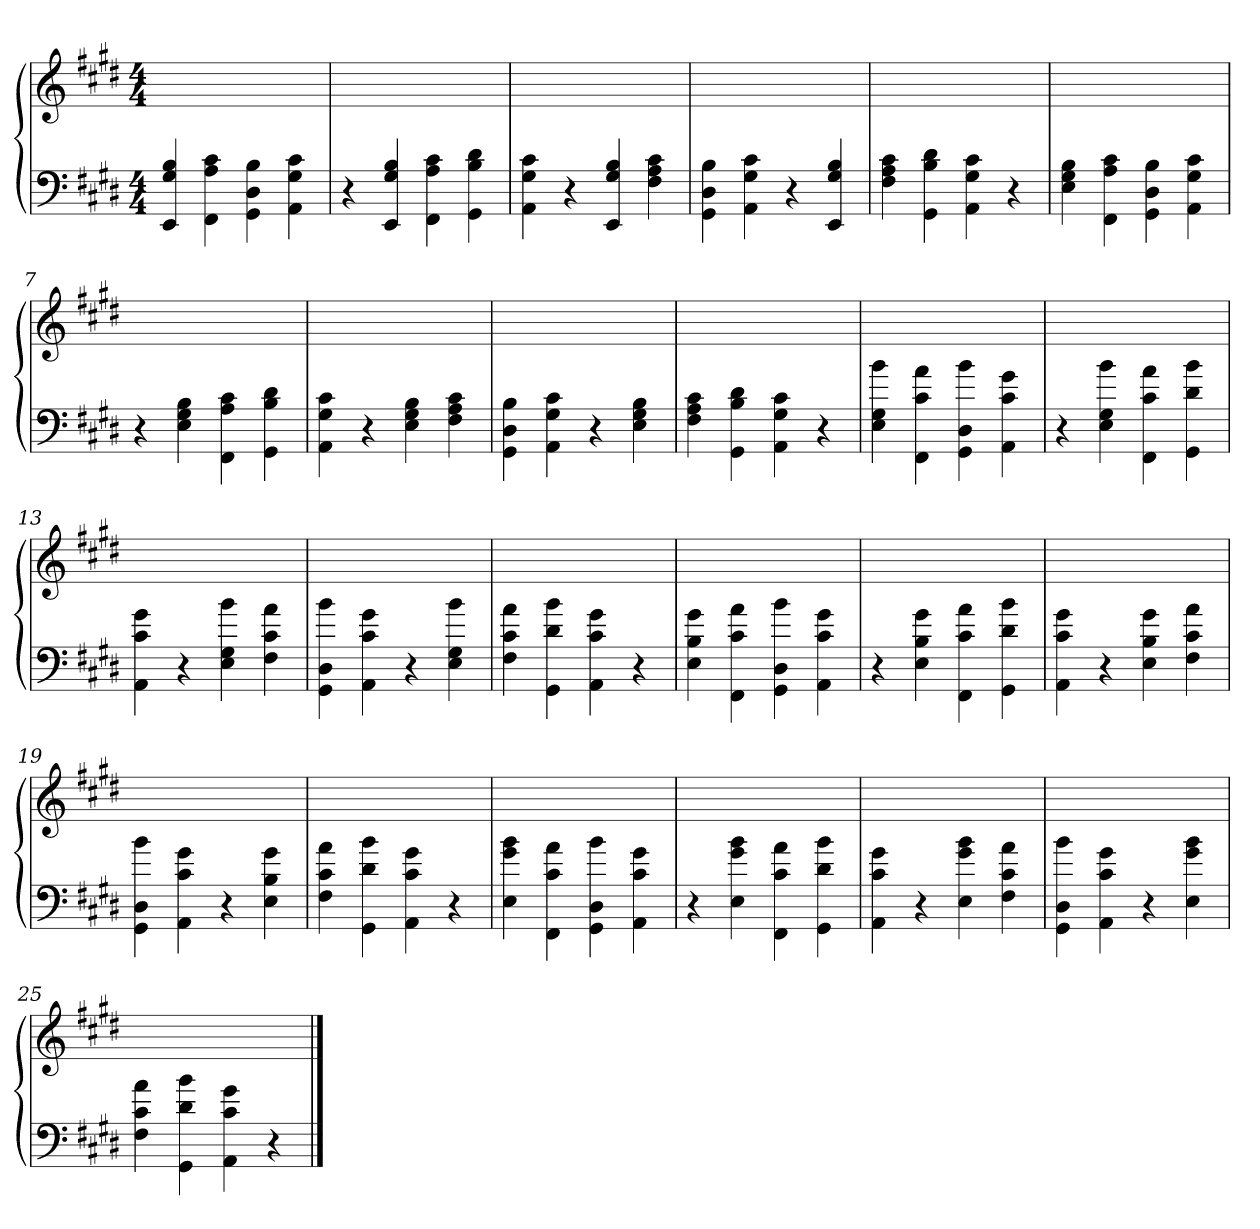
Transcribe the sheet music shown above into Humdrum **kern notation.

**kern	**kern
*part2	*part1
*staff2	*staff1
*clefF4	*clefG2
*k[f#c#g#d#]	*k[f#c#g#d#]
*E:	*E:
*M4/4	*M4/4
*MM60	*MM60
=1	=1
4EE 4G# 4B	1ryy
4FF# 4A 4c#	.
4GG# 4D# 4B	.
4AA 4G# 4c#	.
=2	=2
4r	1ryy
4EE 4G# 4B	.
4FF# 4A 4c#	.
4GG# 4B 4d#	.
=3	=3
4AA 4G# 4c#	1ryy
4r	.
4EE 4G# 4B	.
4F# 4A 4c#	.
=4	=4
4GG# 4D# 4B	1ryy
4AA 4G# 4c#	.
4r	.
4EE 4G# 4B	.
=5	=5
4F# 4A 4c#	1ryy
4GG# 4B 4d#	.
4AA 4G# 4c#	.
4r	.
=6	=6
4E 4G# 4B	1ryy
4FF# 4A 4c#	.
4GG# 4D# 4B	.
4AA 4G# 4c#	.
=7	=7
4r	1ryy
4E 4G# 4B	.
4FF# 4A 4c#	.
4GG# 4B 4d#	.
=8	=8
4AA 4G# 4c#	1ryy
4r	.
4E 4G# 4B	.
4F# 4A 4c#	.
=9	=9
4GG# 4D# 4B	1ryy
4AA 4G# 4c#	.
4r	.
4E 4G# 4B	.
=10	=10
4F# 4A 4c#	1ryy
4GG# 4B 4d#	.
4AA 4G# 4c#	.
4r	.
=11	=11
4E 4G# 4b	1ryy
4FF# 4c# 4a	.
4GG# 4D# 4b	.
4AA 4c# 4g#	.
=12	=12
4r	1ryy
4E 4G# 4b	.
4FF# 4c# 4a	.
4GG# 4d# 4b	.
=13	=13
4AA 4c# 4g#	1ryy
4r	.
4E 4G# 4b	.
4F# 4c# 4a	.
=14	=14
4GG# 4D# 4b	1ryy
4AA 4c# 4g#	.
4r	.
4E 4G# 4b	.
=15	=15
4F# 4c# 4a	1ryy
4GG# 4d# 4b	.
4AA 4c# 4g#	.
4r	.
=16	=16
4E 4B 4g#	1ryy
4FF# 4c# 4a	.
4GG# 4D# 4b	.
4AA 4c# 4g#	.
=17	=17
4r	1ryy
4E 4B 4g#	.
4FF# 4c# 4a	.
4GG# 4d# 4b	.
=18	=18
4AA 4c# 4g#	1ryy
4r	.
4E 4B 4g#	.
4F# 4c# 4a	.
=19	=19
4GG# 4D# 4b	1ryy
4AA 4c# 4g#	.
4r	.
4E 4B 4g#	.
=20	=20
4F# 4c# 4a	1ryy
4GG# 4d# 4b	.
4AA 4c# 4g#	.
4r	.
=21	=21
4E 4g# 4b	1ryy
4FF# 4c# 4a	.
4GG# 4D# 4b	.
4AA 4c# 4g#	.
=22	=22
4r	1ryy
4E 4g# 4b	.
4FF# 4c# 4a	.
4GG# 4d# 4b	.
=23	=23
4AA 4c# 4g#	1ryy
4r	.
4E 4g# 4b	.
4F# 4c# 4a	.
=24	=24
4GG# 4D# 4b	1ryy
4AA 4c# 4g#	.
4r	.
4E 4g# 4b	.
=25	=25
4F# 4c# 4a	1ryy
4GG# 4d# 4b	.
4AA 4c# 4g#	.
4r	.
==	==
*-	*-
